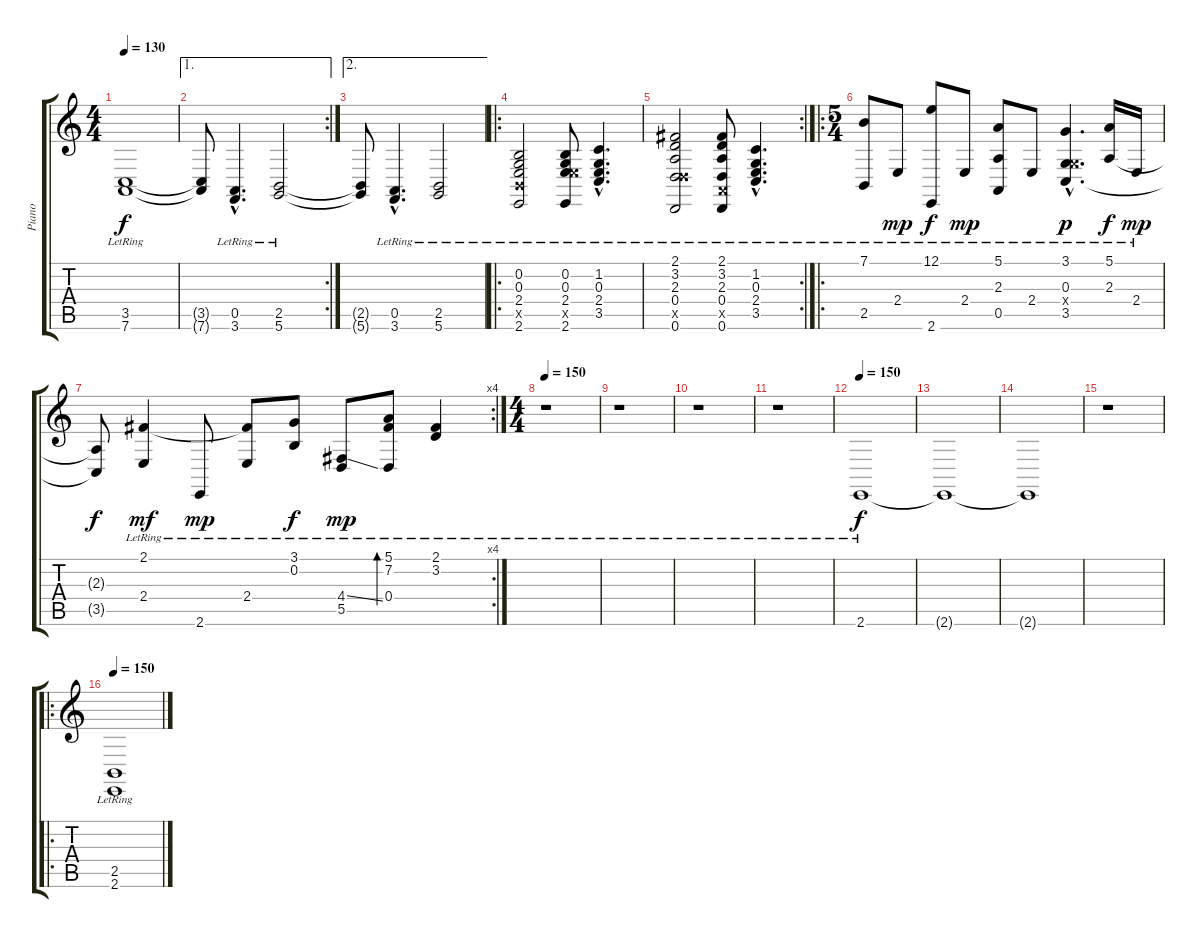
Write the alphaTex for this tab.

\track ("Piano" "Piano") {instrument acousticgrandpiano}
\staff {score tabs}
\tuning (E4 B3 G3 D3 A2 D2) {hide}
\ts (4 4)
\tempo 130
\clef g2
\ks c
(3.5{lr} 7.6{lr}).1{dy f} |
\ae 1
\rc 2
(3.5{t} 7.6{t}).8 (0.5{hac lr} 3.6{hac lr}).4{d} (2.5{lr} 5.6{lr}).2 |
\ae 2
(2.5{t} 5.6{t}).8 (0.5{hac lr} 3.6{hac lr}).4{d} (2.5{lr} 5.6{lr}).2 |
\ro
(0.2{lr} 0.3{lr} 2.4{lr} 2.5{x} 2.6{lr}).2 (0.2{lr} 0.3{lr} 2.4{lr} 7.5{x} 2.6{lr}).8 (1.2{hac lr} 0.3{hac lr} 2.4{hac lr} 3.5{hac lr}).4{d} |
\rc 2
(2.1{lr} 3.2{lr} 2.3{lr} 0.4{lr} 5.5{x} 0.6{lr}).2 (2.1{lr} 3.2{lr} 2.3{lr} 0.4{lr} 0.5{x} 0.6{lr}).8 (1.2{hac lr} 0.3{hac lr} 2.4{hac lr} 3.5{hac lr}).4{d} |
\ro
\ts (5 4)
(7.1{lr} 2.5{lr}).8 2.4{lr}.8{dy mp} (12.1{lr} 2.6{lr}).8{dy f} 2.4{lr}.8{dy mp} (5.1{lr} 2.3{lr} 0.5{lr}).8 2.4{lr}.8 (3.1{hac lr} 0.3{hac lr} 5.4{hac x} 3.5{hac lr}).4{d dy p} (5.1{lr} 2.3{lr}).16{dy f} 2.4{lr}.16{dy mp} |
\rc 4
(2.3{t} 3.5{t}).8{dy f} (2.1{lr} 2.4{lr}).4{dy mf} 2.6{lr}.8{dy mp} (2.1{t} 2.4{lr}).8 (3.1{lr} 0.2{lr}).8{dy f} (4.4{ss} 5.5{lr}).8{dy mp} (5.1{lr} 7.2{lr} 0.4{lr}).8{bd 480} (2.1{lr} 3.2{lr}).4 |
\ts (4 4)
\tempo 150
r.1 |
r.1 |
r.1 |
r.1 |
\tempo 150
2.6{lr}.1{dy f} |
2.6{t}.1 |
2.6{t}.1 |
r.1 |
\ro
\tempo 150
(2.5{lr} 2.6{lr}).1
